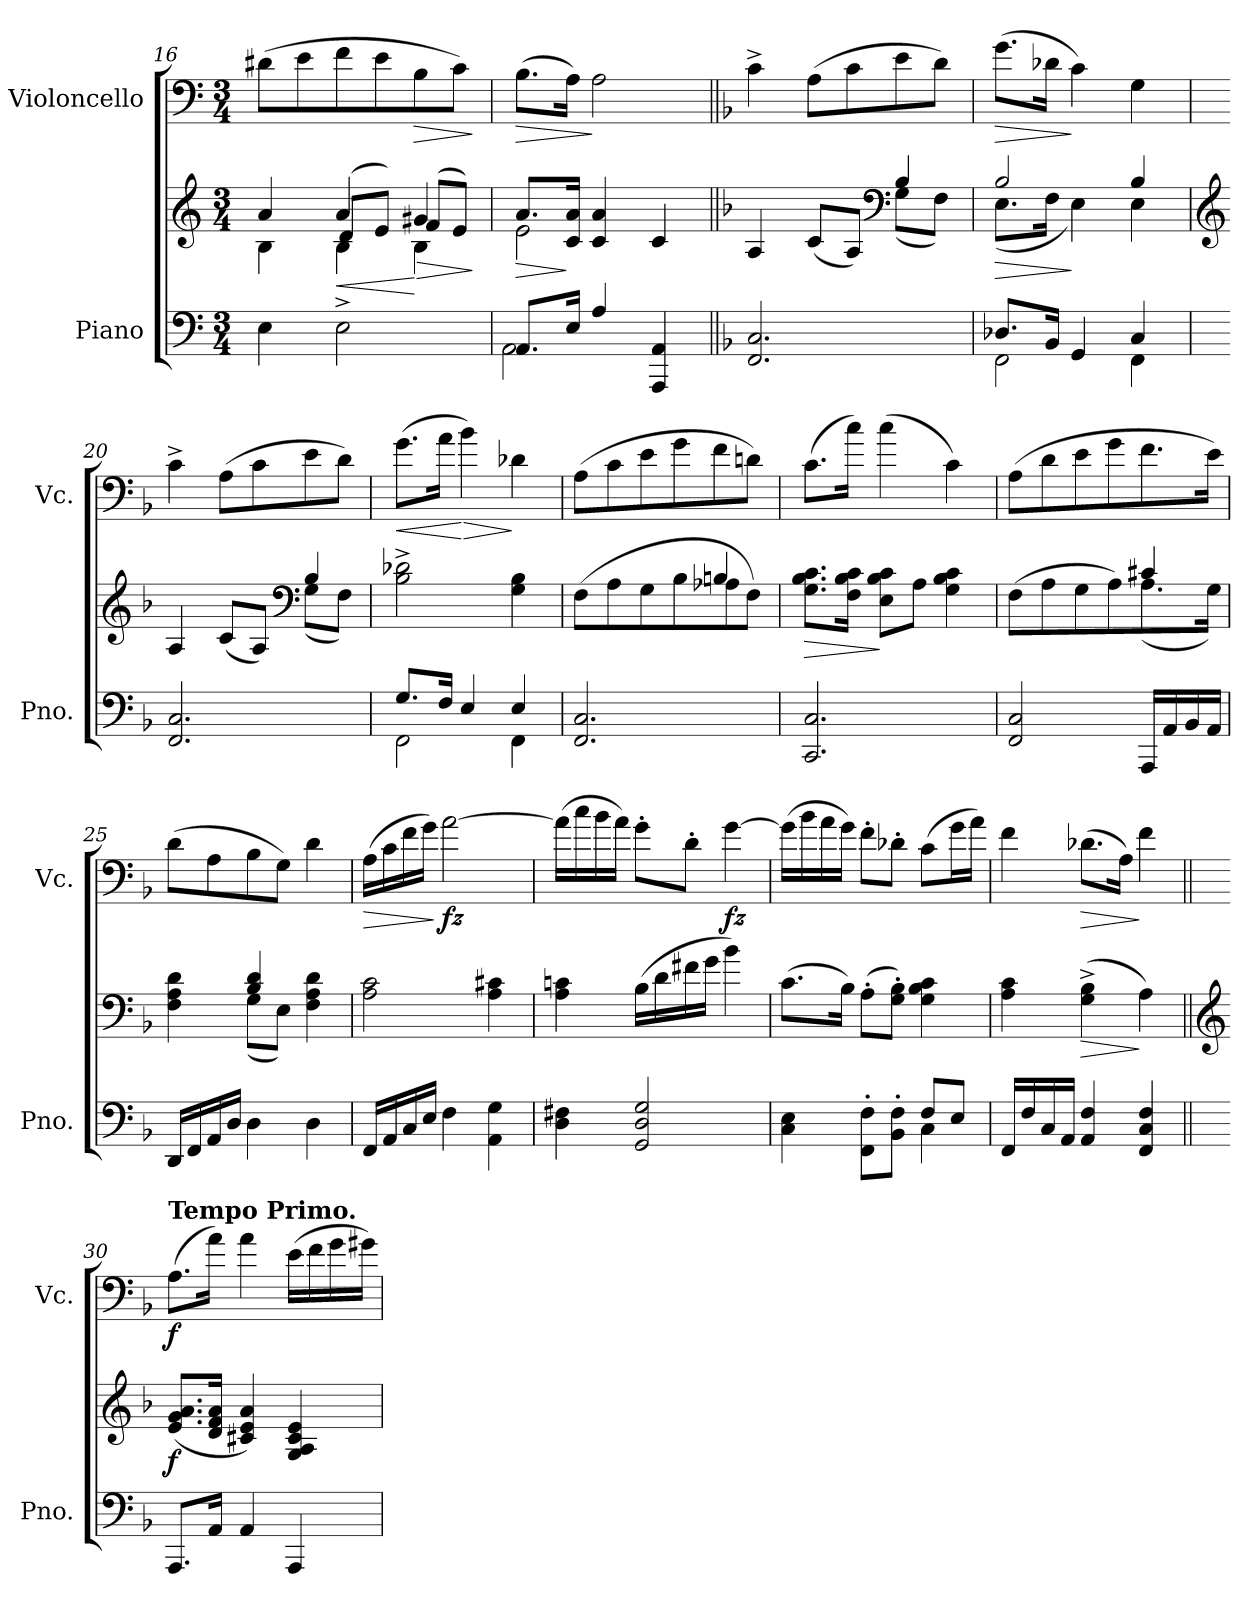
**kern	**kern	**dynam	**kern	**dynam
*part2	*part2	*part2	*part1	*part1
*staff3	*staff2	*staff2/3	*staff1	*staff1
*I"Piano	*	*	*I"Violoncello	*
*I'Pno.	*	*	*I'Vc.	*
*clefF4	*clefG2	*	*clefF4	*
*k[]	*k[]	*	*k[]	*
*M3/4	*M3/4	*	*M3/4	*
=16	=16	=16	=16	=16
*	*^	*	*	*
*	*	*^	*	*	*
!	!	!	!	!	!	!LO:DY:b
4E\	4a/	4B\	4ryy	.	(8d#X\L	other-dynamics
.	.	.	.	.	8e\	.
!	!	!	!	!LO:HP:b	!	!
2E^\	4a/	4B\	(8d/L	<	8f\	.
.	.	.	8e/J)	.	8e\	.
!	!	!	!	!LO:HP:n=1:b	!	!LO:HP:b
.	4g#X/	4B\	(8f/L	[ >	8B\	>
.	.	.	8e/J)	.	8c\J)	.
*	*v	*v	*v	*	*	*
.	.	]	.	]
=17	=17	=17	=17	=17
*^	*	*	*	*
!	!	!	!LO:HP:b	!	!LO:HP:b
*	*	*^	*	*	*
8.AA/L	2AA\	8.a/L	2e\	>	(8.B\L	>
16E/Jk	.	16c/ 16a/Jk	.	]	16A\Jk)	.
4A/	.	4c/ 4a/	.	.	2A\	]
4AAA/ 4AA/	4ryy	4c/	4ryy	.	.	.
*v	*v	*	*	*	*	*
!!LO:LB:g=z
=18||	=18||	=18||	=18||	=18||	=18||
*k[b-]	*k[b-]	*	*	*k[b-]	*
*^	*	*	*	*	*
!	!	!	!	!	!	!LO:DY:b
!	!	!	!	!	!	!LO:DY:n=1:b
*v	*v	*	*	*	*	*
2.FF/ 2.C/	4ryy	4A/	.	4c^\	other-dynamics other-dynamics
.	8ryy	(8c/L	.	(8A\L	.
.	8ryy	8A/J)	.	8c\	.
*	*clefF4	*	*	*	*
.	4B-/	(8G\L	.	8e\	.
.	.	8F\J)	.	8d\J)	.
=19	=19	=19	=19	=19	=19
*^	*	*	*	*	*
!	!	!	!	!LO:HP:b	!	!LO:HP:b
8.D-X/L	2FF\	2B-/	(8.E\L	>	(8.g\L	>
16BB-/Jk	.	.	16F\Jk	.	16d-X\Jk	.
4GG/	.	.	4E\)	]	4c\)	]
4C/	4FF\	4B-/	4E\	.	4G\	.
*v	*v	*	*	*	*	*
=20	=20	=20	=20	=20	=20
*	*clefG2	*	*	*	*
2.FF/ 2.C/	4ryy	4A/	.	4c^\	.
.	8ryy	(8c/L	.	(8A\L	.
.	8ryy	8A/J)	.	8c\	.
*	*clefF4	*	*	*	*
.	4B-/	(8G\L	.	8e\	.
.	.	8F\J)	.	8d\J)	.
=21	=21	=21	=21	=21	=21
*^	*	*	*	*	*
!	!	!	!	!	!	!LO:HP:b
*	*	*v	*v	*	*	*
8.G/L	2FF\	2B-\^ 2d-X\^	.	(8.g\L	<
16F/Jk	.	.	.	16a\Jk	.
!	!	!	!	!	!LO:HP:n=1:b
4E/	.	.	.	4b-\)	[ >
4E/	4FF\	4G\ 4B-\	.	4d-X\	]
*v	*v	*	*	*	*
=22	=22	=22	=22	=22
*	*^	*	*	*
2.FF/ 2.C/	8ryy	(8F\L	.	(8A\L	.
.	8ryy	8A\	.	8c\	.
.	8ryy	8G\	.	8e\	.
.	8ryy	8B-\	.	8g\	.
.	4Bn/	8A-X\	.	8f\	.
.	.	8F\J)	.	8dn\J)	.
!!LO:LB:g=z
=23	=23	=23	=23	=23	=23
!	!	!	!LO:HP:b	!	!
*	*v	*v	*	*	*
2.CC/ 2.C/	8.G\ 8.B-\ 8.c\L	>	(8.c\L	.
.	16F\ 16B-\ 16c\Jk	.	16cc\Jk)	.
.	8E\ 8B-\ 8c\L	]	(4cc\	.
.	8A\J	.	.	.
.	4G\ 4B-\ 4c\	.	4c\)	.
=24	=24	=24	=24	=24
*	*^	*	*	*
2FF/ 2C/	8ryy	(8F\L	.	(8A\L	.
.	8ryy	8A\	.	8d\	.
.	8ryy	8G\	.	8e\	.
.	8ryy	8A\)	.	8g\	.
16AAA/LL	4c#X/	(8.A\	.	8.f\	.
16AA/	.	.	.	.	.
16BB-/	.	.	.	.	.
16AA/JJ	.	16G\Jk)	.	16e\Jk)	.
=25	=25	=25	=25	=25	=25
16DD/LL	4F\ 4A\ 4d\	4ryy	.	(8d\L	.
16FF/	.	.	.	.	.
16AA/	.	.	.	8A\	.
16D/JJ	.	.	.	.	.
4D\	4B-/ 4d/	(8G\L	.	8B-\	.
.	.	8E\J)	.	8G\J)	.
4D\	4F\ 4A\ 4d\	4ryy	.	4d\	.
=26	=26	=26	=26	=26	=26
!	!	!	!	!	!LO:HP:b
*	*v	*v	*	*	*
16FF/LL	2A\ 2c\	.	(16A\LL	>
16AA/	.	.	16c\	.
16C/	.	.	16f\	.
16E/JJ	.	.	16g\JJ)	.
!	!	!	!	!LO:DY:n=1:b
4F\	.	.	[2a\	] fz
4AA\ 4G\	4A\ 4c#X\	.	.	.
=27	=27	=27	=27	=27
4D\ 4F#X\	4A\ 4cn\	.	(16a\LL]	.
.	.	.	16cc\	.
.	.	.	16b-\	.
.	.	.	16a\JJ)	.
2GG/ 2D/ 2G/	(16B-\LL	.	8g'\L	.
.	16d\	.	.	.
.	16f#X\	.	8d'\J	.
.	16g\JJ	.	.	.
!	!	!	!	!LO:DY:b
.	4b-\)	.	[4g\	fz
!!LO:PB:g=z
=28	=28	=28	=28	=28
*^	*	*	*	*
4C\ 4E\	4ryy	(8.c\L	.	(16g\LL]	.
.	.	.	.	16b-\	.
.	.	.	.	16a\	.
.	.	16B-\Jk)	.	16g\JJ)	.
!	!	!	!LO:DY:b	!	!LO:DY:b
8FF\'> 8F\'>L	8ryy	(8A'\L	other-dynamics	8f'\L	other-dynamics
8BB-\'> 8F\'>J	8ryy	8G\' 8B-\'J)	.	8d-X'\J	.
8F/L	4C\	4G\ 4B-\ 4c\	.	(8c\L	.
8E/J	.	.	.	16g\L	.
.	.	.	.	16a\JJ)	.
*v	*v	*	*	*	*
=29	=29	=29	=29	=29
16FF/LL	4A\ 4c\	.	4f\	.
16F/	.	.	.	.
16C/	.	.	.	.
16AA/JJ	.	.	.	.
!	!	!LO:HP:b	!	!LO:HP:b
4AA/ 4F/	(4G\^ 4B-\^	>	(8.d-X\L	>
.	.	.	16A\Jk)	.
4FF/ 4C/ 4F/	4A\)	]	4f\	]
=30||	=30||	=30||	=30||	=30||
*	*clefG2	*	*	*
!	!	!	!LO:TX:a:B:t=Tempo Primo.	!
!	!	!LO:DY:b	!	!LO:DY:b
8.AAA/L	(8.e/ 8.g/ 8.a/L	f	(8.A\L	f
16AA/Jk	16d/ 16f/ 16a/Jk	.	16a\Jk)	.
4AA/	4c#X/ 4e/ 4a/)	.	4a\	.
4AAA/	4G/ 4A/ 4c#/ 4e/	.	(16e\LL	.
.	.	.	16f\	.
.	.	.	16g\	.
.	.	.	16g#X\JJ)	.
=	=	=	=	=
*-	*-	*-	*-	*-
